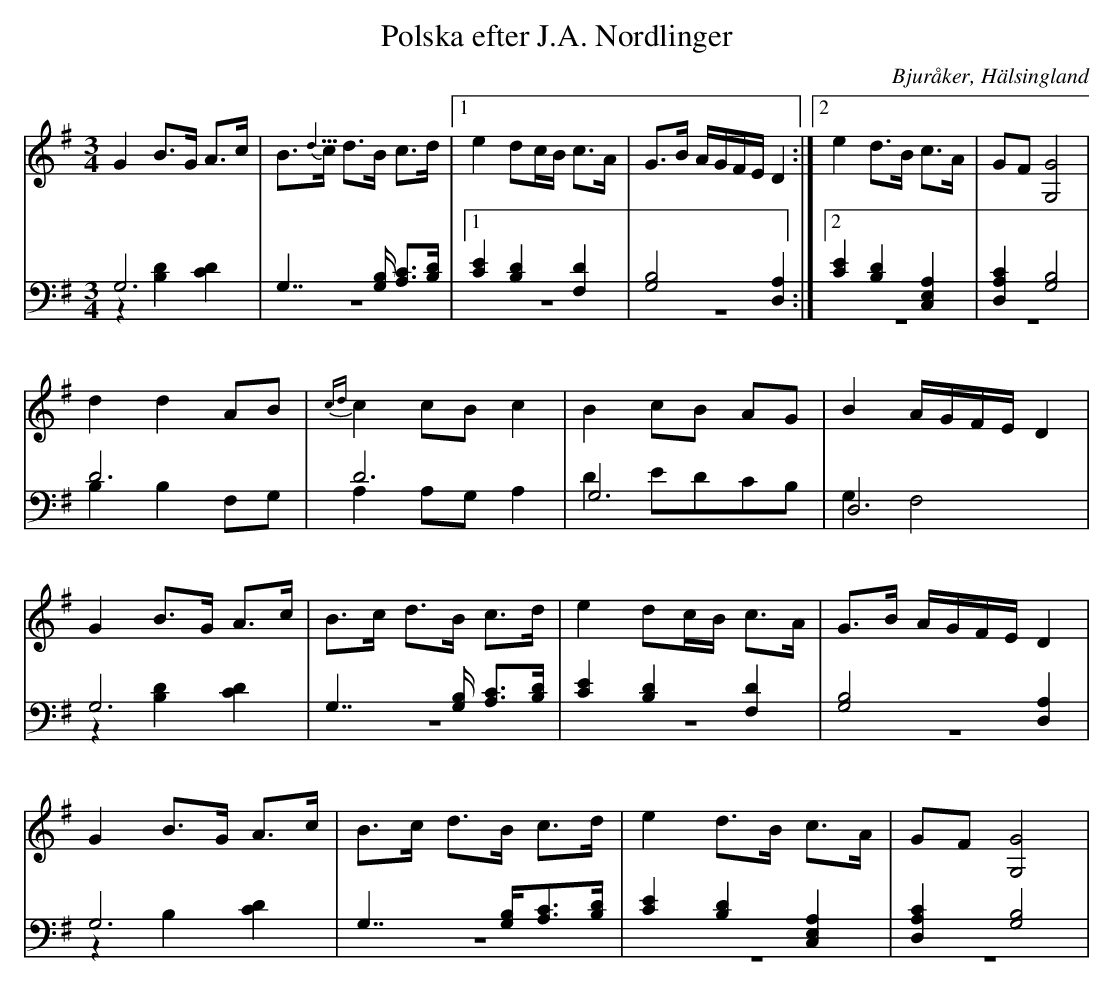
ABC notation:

X:1
T: Polska efter J.A. Nordlinger
O: Bjuråker, Hälsingland
M: 3/4
L: 1/8
K: G
V:1
V:2
V:3 merge
V:1
G2 B>G A>c|B>{d5/2}c d>B c>d |1 e2 dc/B/ c>A| G>B A/G/F/E/ D2:|2 e2 d>B c>A|GF [G4G,4]  |
 d2 d2 AB|{cd}c2 cB c2|B2 cB AG|B2 A/G/F/E/ D2 |
G2 B>G A>c|B>c d>B c>d |e2 dc/B/ c>A|G>B A/G/F/E/ D2 |
G2 B>G A>c |B>c d>B c>d|e2 d>B c>A|GF [G,4G4] |
V:2 clef=bass
 G,6|G,7/2 [G,/B,/] [A,C]>[B,D]|1 [C2E2] [B,2D2] [F,2D2]| [G,4B,4] [D,2A,2]:|2 [C2E2] [B,2D2] [C,2E,2A,2]| [D,2A,2C2] [G,4B,4]|
D6 |D6 |G,6|D,6 |
G,6 | G,7/2 [G,/B,/] [A,C]>[B,D]| [C2E2] [B,2D2] [F,2D2]| [G,4B,4] [D,2A,2]|
G,6 |G,7/2 [G,/B,/][A,C]>[B,D]|[C2E2] [B,2D2] [C,2E,2A,2]|[D,2A,2C2] [G,4B,4] |
V:3 clef=bass
z2 [B,2D2] [C2D2]| z6|1 z6| z6:|2 z6|  z6|
B,2 B,2 F,G, |A,2 A,G, A,2 |D2 EDCB,|G,2 F,4 |
z2 [B,2D2] [C2D2]| z6 |z6 |z6|
z2 B,2 [C2D2] |z6|z6|z6|
